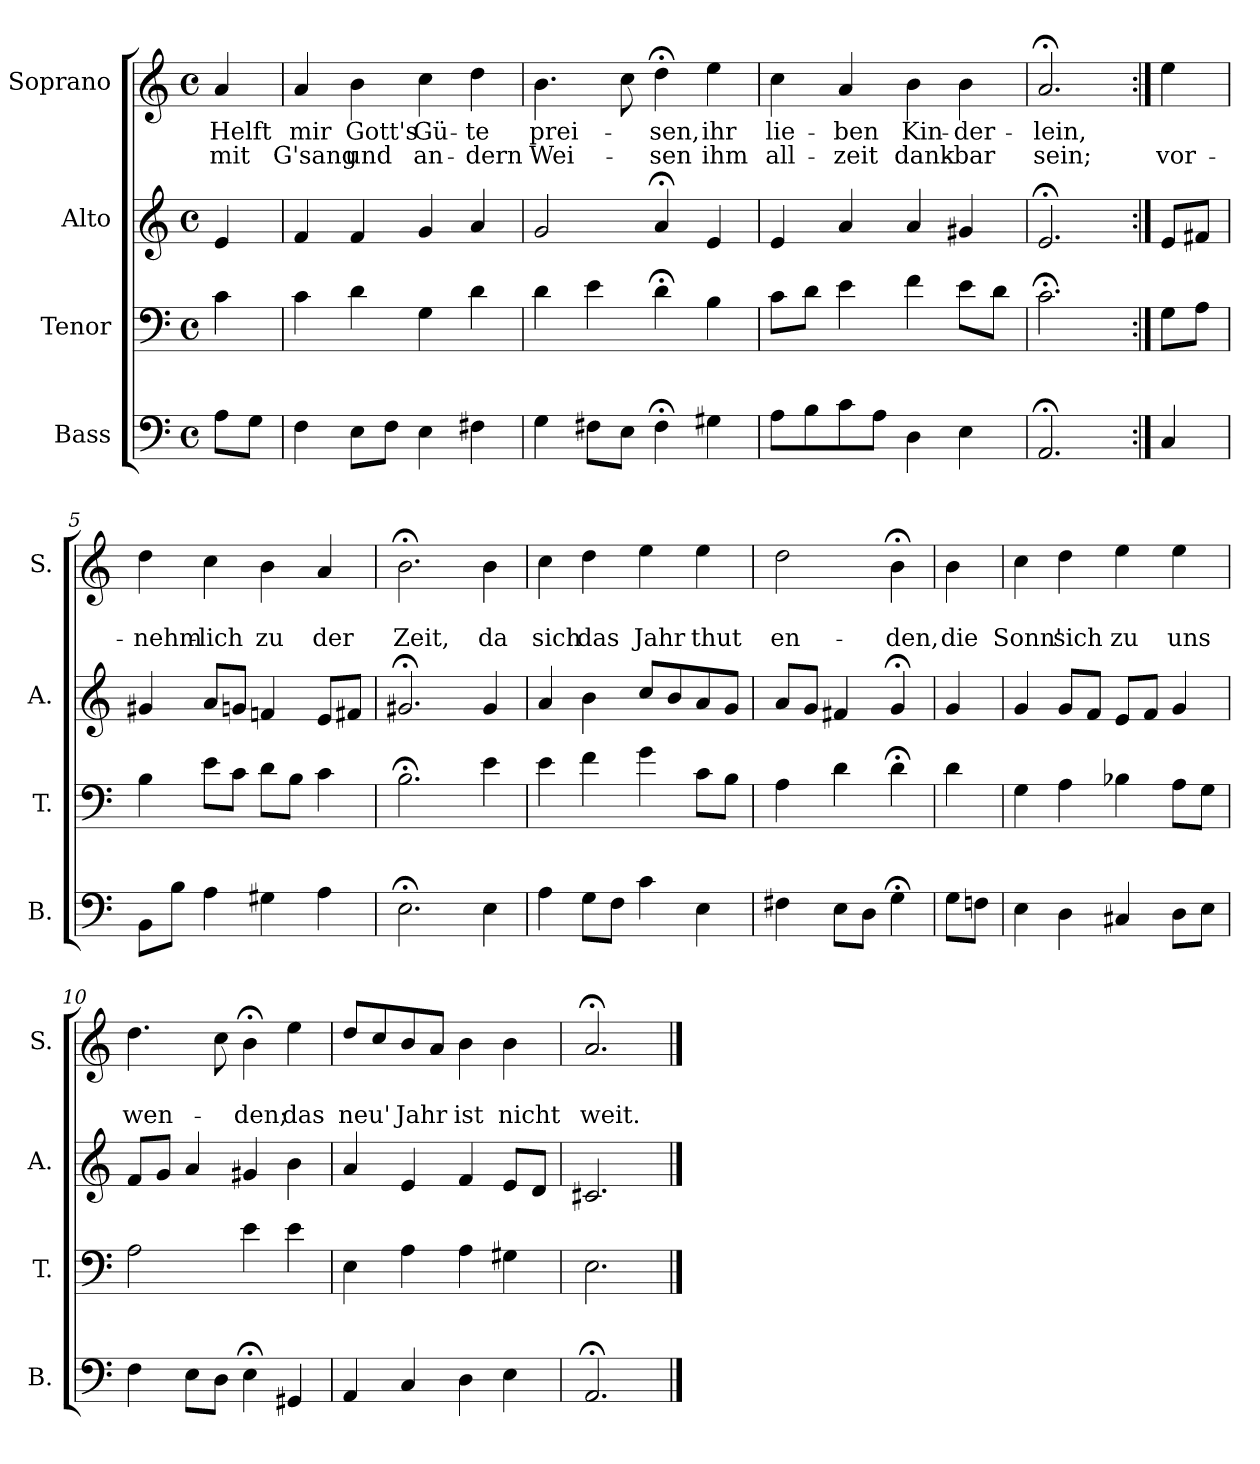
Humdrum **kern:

**kern	**kern	**kern	**kern	**text	**text
*part4	*part3	*part2	*part1	*part1	*part1
*staff4	*staff3	*staff2	*staff1	*staff1	*staff1
*I"Bass	*I"Tenor	*I"Alto	*I"Soprano	*	*
*I'B.	*I'T.	*I'A.	*I'S.	*	*
*clefF4	*clefF4	*clefG2	*clefG2	*	*
*k[]	*k[]	*k[]	*k[]	*	*
*	*	*	*a:	*	*
*M4/4	*M4/4	*M4/4	*M4/4	*	*
*met(c)	*met(c)	*met(c)	*met(c)	*	*
=	=	=	=	=	=
8A\L	4c\	4e/	4a/	Helft	mit
8G\J	.	.	.	.	.
=1	=1	=1	=1	=1	=1
4F\	4c\	4f/	4a/	mir	G'sang
8E\L	4d\	4f/	4b\	Gott's	und
8F\J	.	.	.	.	.
4E\	4G\	4g/	4cc\	Gü-	an-
4F#X\	4d\	4a/	4dd\	-te	-dern
=2	=2	=2	=2	=2	=2
4G\	4d\	2g/	4.b\	prei-	Wei-
8F#X\L	4e\	.	.	.	.
8E\J	.	.	8cc\	.	.
4F#;<\	4d;<\	4a;</	4dd;<\	-sen,	-sen
4G#X\	4B\	4e/	4ee\	ihr	ihm
=3	=3	=3	=3	=3	=3
8A\L	8c\L	4e/	4cc\	lie-	all-
8B\	8d\J	.	.	.	.
8c\	4e\	4a/	4a/	-ben	-zeit
8A\J	.	.	.	.	.
4D\	4f\	4a/	4b\	Kin-	dank-
4E\	8e\L	4g#X/	4b\	-der-	-bar
.	8d\J	.	.	.	.
=4	=4	=4	=4	=4	=4
2.AA;</	2.c;<\	2.e;</	2.a;</	-lein,	sein;
!!LO:LB:g=z
=4a:|!	=4a:|!	=4a:|!	=4a:|!	=4a:|!	=4a:|!
4C/	8G\L	8e/L	4ee\	.	vor-
.	8A\J	8f#X/J	.	.	.
=5	=5	=5	=5	=5	=5
8BB\L	4B\	4g#X/	4dd\	.	-nehm-
8B\J	.	.	.	.	.
4A\	8e\L	8a/L	4cc\	.	-lich
.	8c\J	8gn/J	.	.	.
4G#X\	8d\L	4fn/	4b\	.	zu
.	8B\J	.	.	.	.
4A\	4c\	8e/L	4a/	.	der
.	.	8f#X/J	.	.	.
=6	=6	=6	=6	=6	=6
2.E;<\	2.B;<\	2.g#X;</	2.b;<\	.	Zeit,
4E\	4e\	4g#/	4b\	.	da
=7	=7	=7	=7	=7	=7
4A\	4e\	4a/	4cc\	.	sich
8G\L	4f\	4b\	4dd\	.	das
8F\J	.	.	.	.	.
4c\	4g\	8cc/L	4ee\	.	Jahr
.	.	8b/	.	.	.
4E\	8c\L	8a/	4ee\	.	thut
.	8B\J	8g/J	.	.	.
=8	=8	=8	=8	=8	=8
4F#X\	4A\	8a/L	2dd\	.	en-
.	.	8g/J	.	.	.
8E\L	4d\	4f#X/	.	.	.
8D\J	.	.	.	.	.
4G;<\	4d;<\	4g;</	4b;<\	.	-den,
!!LO:PB:g=z
=8a	=8a	=8a	=8a	=8a	=8a
8G\L	4d\	4g/	4b\	.	die
8Fn\J	.	.	.	.	.
=9	=9	=9	=9	=9	=9
4E\	4G\	4g/	4cc\	.	Sonn'
4D\	4A\	8g/L	4dd\	.	sich
.	.	8f/J	.	.	.
4C#X/	4B-X\	8e/L	4ee\	.	zu
.	.	8f/J	.	.	.
8D\L	8A\L	4g/	4ee\	.	uns
8E\J	8G\J	.	.	.	.
=10	=10	=10	=10	=10	=10
4F\	2A\	8f/L	4.dd\	.	wen-
.	.	8g/J	.	.	.
8E\L	.	4a/	.	.	.
8D\J	.	.	8cc\	.	.
4E;<\	4e\	4g#X/	4b;<\	.	-den;
4GG#X/	4e\	4b\	4ee\	.	das
=11	=11	=11	=11	=11	=11
4AA/	4E\	4a/	8dd/L	.	neu'
.	.	.	8cc/	.	.
4C/	4A\	4e/	8b/	.	Jahr
.	.	.	8a/J	.	.
4D\	4A\	4f/	4b\	.	ist
4E\	4G#X\	8e/L	4b\	.	nicht
.	.	8d/J	.	.	.
=12	=12	=12	=12	=12	=12
2.AA;</	2.E\	2.c#X/	2.a;</	.	weit.
==	==	==	==	==	==
*-	*-	*-	*-	*-	*-
